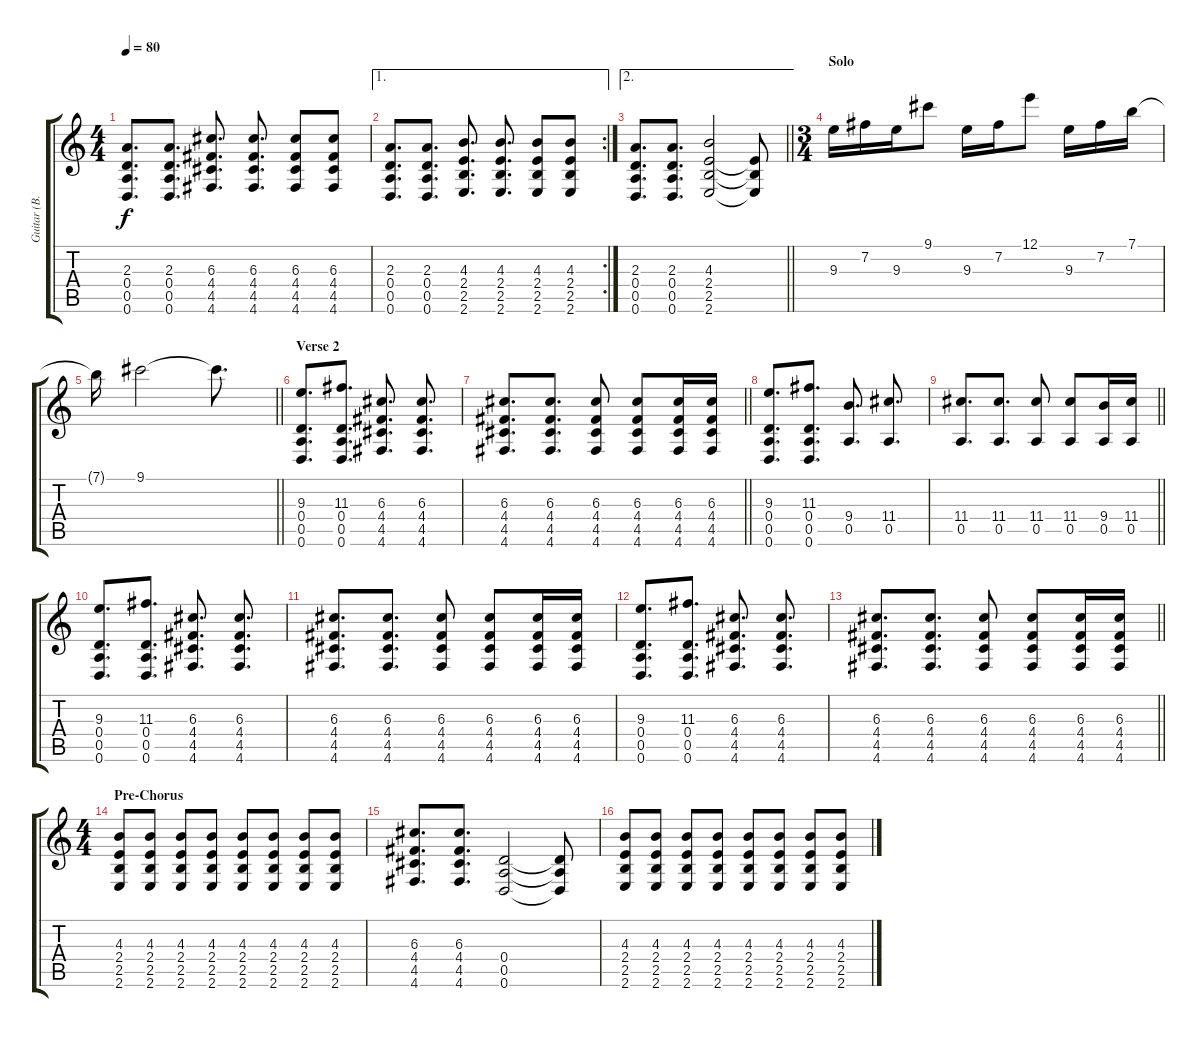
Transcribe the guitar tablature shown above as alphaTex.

\track ("Guitar (B. Stock)" "Guitar (B.") {instrument electricguitarjazz}
\staff {score tabs}
\tuning (E4 B3 G3 D3 A2 D2) {hide}
\ts (4 4)
\tempo 80
\clef g2
\ks c
(2.3 0.4 0.5 0.6).8{d dy f} (2.3 0.4 0.5 0.6).8{d} (6.3 4.4 4.5 4.6).8{d} (6.3 4.4 4.5 4.6).8{d} (6.3 4.4 4.5 4.6).8 (6.3 4.4 4.5 4.6).8 |
\ae 1
\rc 2
(2.3 0.4 0.5 0.6).8{d} (2.3 0.4 0.5 0.6).8{d} (4.3 2.4 2.5 2.6).8{d} (4.3 2.4 2.5 2.6).8{d} (4.3 2.4 2.5 2.6).8 (4.3 2.4 2.5 2.6).8 |
\ae 2
\barLineRight lightlight
(2.3 0.4 0.5 0.6).8{d} (2.3 0.4 0.5 0.6).8{d} (4.3 2.4 2.5 2.6).2 (2.4{t} 2.5{t} 2.6{t}).8 |
\ts (3 4)
\section ("" "Solo")
9.3.16{instrument distortionguitar} 7.2.16 9.3.16 9.1.8 9.3.16 7.2.16 12.1.8 9.3.16 7.2.16 7.1.16 |
\barLineRight lightlight
7.1{t}.16 9.1.2 9.1{t}.8{d} |
\section ("" "Verse 2")
(9.3 0.4 0.5 0.6).8{d instrument electricguitarjazz} (11.3 0.4 0.5 0.6).8{d} (6.3 4.4 4.5 4.6).8{d} (6.3 4.4 4.5 4.6).8{d} |
\barLineRight lightlight
(6.3 4.4 4.5 4.6).8{d} (6.3 4.4 4.5 4.6).8{d} (6.3 4.4 4.5 4.6).8 (6.3 4.4 4.5 4.6).8 (6.3 4.4 4.5 4.6).16 (6.3 4.4 4.5 4.6).16 |
(9.3 0.4 0.5 0.6).8{d} (11.3 0.4 0.5 0.6).8{d} (9.4 0.5).8{d} (11.4 0.5).8{d} |
\barLineRight lightlight
(11.4 0.5).8{d} (11.4 0.5).8{d} (11.4 0.5).8 (11.4 0.5).8 (9.4 0.5).16 (11.4 0.5).16 |
(9.3 0.4 0.5 0.6).8{d} (11.3 0.4 0.5 0.6).8{d} (6.3 4.4 4.5 4.6).8{d} (6.3 4.4 4.5 4.6).8{d} |
(6.3 4.4 4.5 4.6).8{d} (6.3 4.4 4.5 4.6).8{d} (6.3 4.4 4.5 4.6).8 (6.3 4.4 4.5 4.6).8 (6.3 4.4 4.5 4.6).16 (6.3 4.4 4.5 4.6).16 |
(9.3 0.4 0.5 0.6).8{d} (11.3 0.4 0.5 0.6).8{d} (6.3 4.4 4.5 4.6).8{d} (6.3 4.4 4.5 4.6).8{d} |
\barLineRight lightlight
(6.3 4.4 4.5 4.6).8{d} (6.3 4.4 4.5 4.6).8{d} (6.3 4.4 4.5 4.6).8 (6.3 4.4 4.5 4.6).8 (6.3 4.4 4.5 4.6).16 (6.3 4.4 4.5 4.6).16 |
\ts (4 4)
\section ("" "Pre-Chorus")
(4.3 2.4 2.5 2.6).8{volume 12 instrument distortionguitar} (4.3 2.4 2.5 2.6).8 (4.3 2.4 2.5 2.6).8 (4.3 2.4 2.5 2.6).8 (4.3 2.4 2.5 2.6).8 (4.3 2.4 2.5 2.6).8 (4.3 2.4 2.5 2.6).8 (4.3 2.4 2.5 2.6).8 |
(6.3 4.4 4.5 4.6).8{d} (6.3 4.4 4.5 4.6).8{d} (0.4 0.5 0.6).2 (0.4{t} 0.5{t} 0.6{t}).8 |
(4.3 2.4 2.5 2.6).8 (4.3 2.4 2.5 2.6).8 (4.3 2.4 2.5 2.6).8 (4.3 2.4 2.5 2.6).8 (4.3 2.4 2.5 2.6).8 (4.3 2.4 2.5 2.6).8 (4.3 2.4 2.5 2.6).8 (4.3 2.4 2.5 2.6).8
